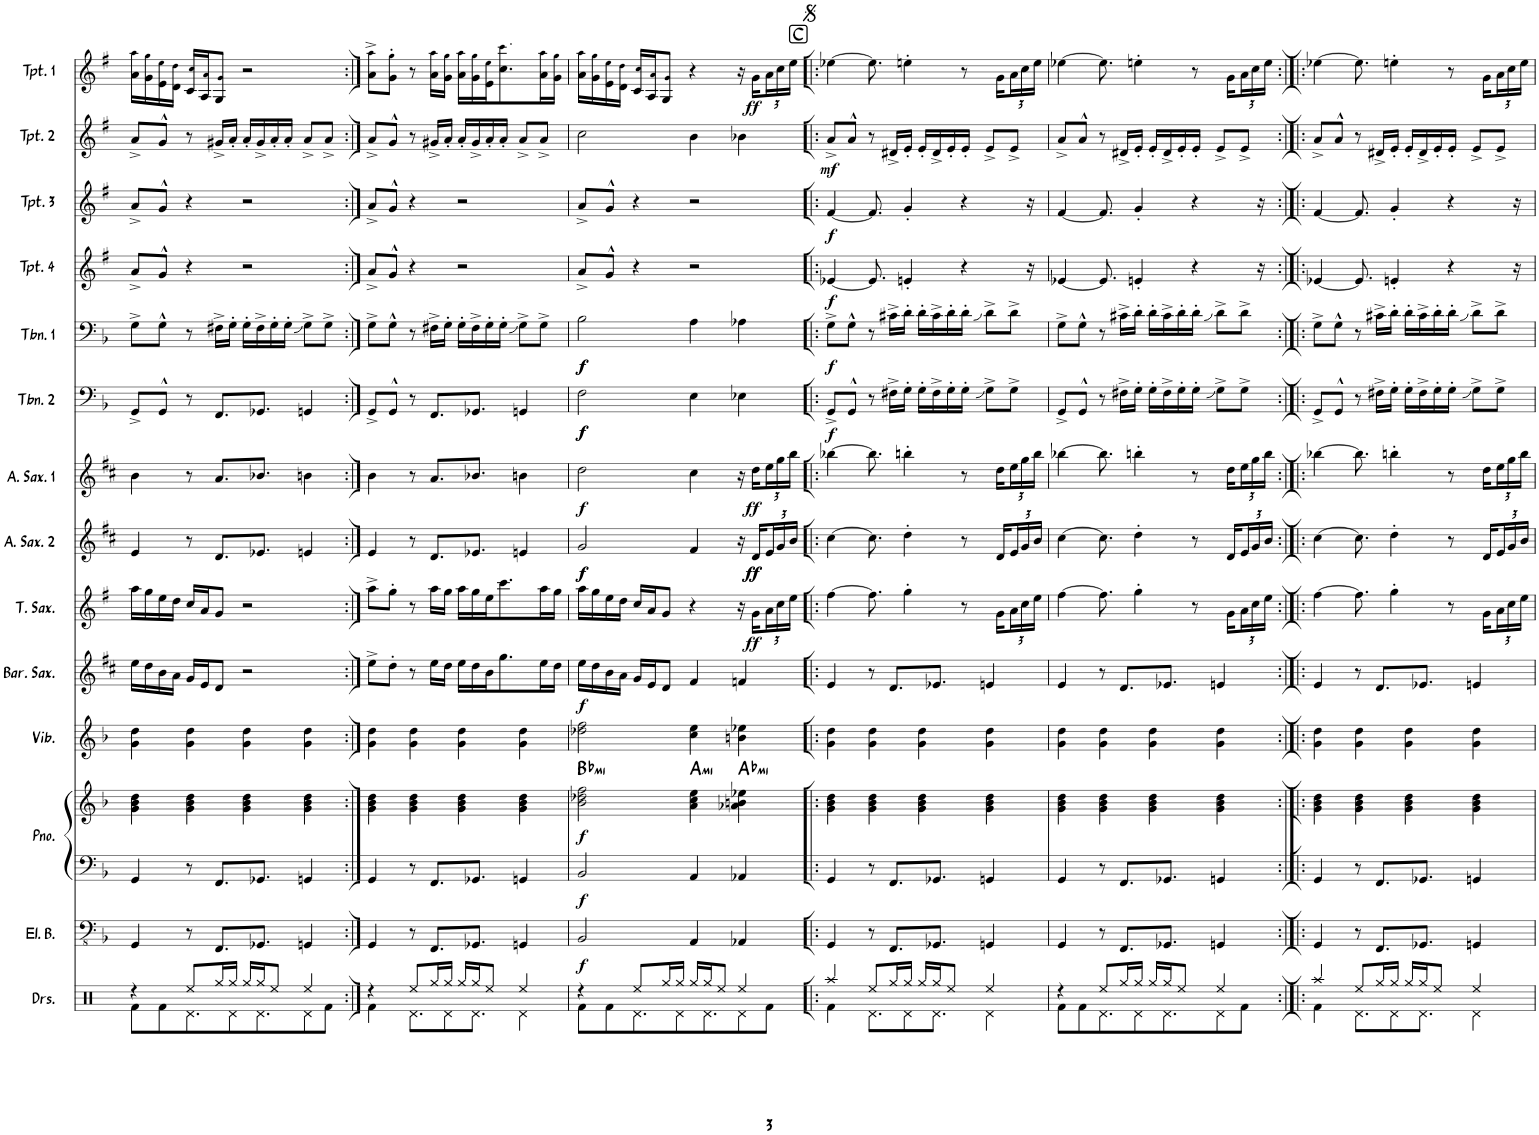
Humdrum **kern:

**kern	**kern	**dynam	**kern	**kern	**dynam	**harte	**kern	**kern	**dynam	**kern	**dynam	**kern	**dynam	**kern	**dynam	**kern	**dynam	**kern	**dynam	**kern	**dynam	**kern	**dynam	**kern	**dynam	**kern	**dynam
*part14	*part13	*part13	*part12	*part12	*part12	*part12	*part11	*part10	*part10	*part9	*part9	*part8	*part8	*part7	*part7	*part6	*part6	*part5	*part5	*part4	*part4	*part3	*part3	*part2	*part2	*part1	*part1
*staff15	*staff14	*staff14	*staff13	*staff12	*staff12/13	*	*staff11	*staff10	*staff10	*staff9	*staff9	*staff8	*staff8	*staff7	*staff7	*staff6	*staff6	*staff5	*staff5	*staff4	*staff4	*staff3	*staff3	*staff2	*staff2	*staff1	*staff1
*I"Drumset	*I"Electric Bass	*	*I"Piano	*	*	*	*I"Vibraphone	*I"Baritone Saxophone	*	*I"Tenor Saxophone	*	*I"Alto Saxophone 2	*	*I"Alto Saxophone 1	*	*I"Trombone 2	*	*I"Trombone 1	*	*I"Bb Trumpet 4	*	*I"Bb Trumpet 3	*	*I"Bb Trumpet 2	*	*I"Bb Trumpet 1	*
*I'Drs.	*I'El. B.	*	*I'Pno.	*	*	*	*I'Vib.	*I'Bar. Sax.	*	*I'T. Sax.	*	*I'A. Sax. 2	*	*I'A. Sax. 1	*	*I'Tbn. 2	*	*I'Tbn. 1	*	*I'Tpt. 4	*	*I'Tpt. 3	*	*I'Tpt. 2	*	*I'Tpt. 1	*
!!LO:PB:g=z
*clefX	*clefFv4	*	*clefF4	*clefG2	*	*	*clefG2	*clefG2	*	*clefG2	*	*clefG2	*	*clefG2	*	*clefF4	*	*clefF4	*	*clefG2	*	*clefG2	*	*clefG2	*	*clefG2	*
*	*	*	*	*	*	*	*	*Trd12c21	*	*Trd8c14	*	*Trd5c9	*	*Trd5c9	*	*	*	*	*	*Trd1c2	*	*Trd1c2	*	*Trd1c2	*	*Trd1c2	*
*k[b-]	*k[b-]	*	*k[b-]	*k[b-]	*	*	*k[b-]	*k[f#c#]	*	*k[f#]	*	*k[f#c#]	*	*k[f#c#]	*	*k[b-]	*	*k[b-]	*	*k[f#]	*	*k[f#]	*	*k[f#]	*	*k[f#]	*
*M4/4	*M4/4	*	*M4/4	*M4/4	*	*	*M4/4	*M4/4	*	*M4/4	*	*M4/4	*	*M4/4	*	*M4/4	*	*M4/4	*	*M4/4	*	*M4/4	*	*M4/4	*	*M4/4	*
=9	=9	=9	=9	=9	=9	=9	=9	=9	=9	=9	=9	=9	=9	=9	=9	=9	=9	=9	=9	=9	=9	=9	=9	=9	=9	=9	=9
*^	*	*	*	*	*	*	*	*	*	*	*	*	*	*	*	*	*	*	*	*	*	*	*	*	*	*	*
4r	8Rf\L	4GGG/	.	4GG/	4g\ 4b-\ 4dd\	.	.	4g\ 4dd\	16ee\LL	.	16aa\LL	.	4e/	.	4b\	.	8GG^/L	.	8G^\L	.	8a^/L	.	8a^/L	.	8a^/L	.	16a\ 16aa!\LL	.
.	.	.	.	.	.	.	.	.	16dd\	.	16gg\	.	.	.	.	.	.	.	.	.	.	.	.	.	.	.	16g\ 16gg!\	.
.	8Rf\	.	.	.	.	.	.	.	16b\	.	16ee\	.	.	.	.	.	8GG^^/J	.	8G^^\J	.	8g^^/J	.	8g^^/J	.	8g^^/J	.	16e\ 16ee!\	.
.	.	.	.	.	.	.	.	.	16a\JJ	.	16dd\JJ	.	.	.	.	.	.	.	.	.	.	.	.	.	.	.	16d\ 16dd!\JJ	.
8Ree/L	8.Rd\	8r	.	8r	4g\ 4b-\ 4dd\	.	.	4g\ 4dd\	16g/LL	.	16cc/LL	.	8r	.	8r	.	8r	.	8r	.	4r	.	4r	.	8r	.	16c/ 16cc!/LL	.
.	.	.	.	.	.	.	.	.	16e/J	.	16a/J	.	.	.	.	.	.	.	.	.	.	.	.	.	.	.	16A/ 16a!/J	.
16Rgg/L	.	8.FFF/L	.	8.FF/L	.	.	.	.	8d/J	.	8g/J	.	8.d/L	.	8.a/L	.	8.FF/L	.	16F#X^\LL	.	.	.	.	.	16g#X^/LL	.	8G/ 8g!/J	.
16Rgg/JJ	8Rd\	.	.	.	.	.	.	.	.	.	.	.	.	.	.	.	.	.	16G'\JJ	.	.	.	.	.	16a'/JJ	.	.	.
16Rgg/LL	.	.	.	.	4g\ 4b-\ 4dd\	.	.	4g\ 4dd\	2r	.	2r	.	.	.	.	.	.	.	16G'\LL	.	2r	.	2r	.	16a'/LL	.	2r	.
16Rgg/J	8.Rd\	8.GGG-X/J	.	8.GG-X/J	.	.	.	.	.	.	.	.	8.e-X/J	.	8.b-X/J	.	8.GG-X/J	.	16F#^\	.	.	.	.	.	16g#^/	.	.	.
8Ree/J	.	.	.	.	.	.	.	.	.	.	.	.	.	.	.	.	.	.	16G'\	.	.	.	.	.	16a'/	.	.	.
.	.	.	.	.	.	.	.	.	.	.	.	.	.	.	.	.	.	.	16G'\JJ	.	.	.	.	.	16a'/JJ	.	.	.
4Ree/	8Rd\	4GGGn/	.	4GGn/	4g\ 4b-\ 4dd\	.	.	4g\ 4dd\	.	.	.	.	4en/	.	4bn\	.	4GGn/	.	8G^\L	.	.	.	.	.	8a^/L	.	.	.
.	8Rf\J	.	.	.	.	.	.	.	.	.	.	.	.	.	.	.	.	.	8G^\J	.	.	.	.	.	8a^/J	.	.	.
=10:|!	=10:|!	=10:|!	=10:|!	=10:|!	=10:|!	=10:|!	=10:|!	=10:|!	=10:|!	=10:|!	=10:|!	=10:|!	=10:|!	=10:|!	=10:|!	=10:|!	=10:|!	=10:|!	=10:|!	=10:|!	=10:|!	=10:|!	=10:|!	=10:|!	=10:|!	=10:|!	=10:|!	=10:|!
4r	4Rf\	4GGG/	.	4GG/	4g\ 4b-\ 4dd\	.	.	4g\ 4dd\	8ee^\L	.	8aa^\L	.	4e/	.	4b\	.	8GG^/L	.	8G^\L	.	8a^/L	.	8a^/L	.	8a^/L	.	8a\^ 8aa!\^L	.
.	.	.	.	.	.	.	.	.	8dd'\J	.	8gg'\J	.	.	.	.	.	8GG^^/J	.	8G^^\J	.	8g^^/J	.	8g^^/J	.	8g^^/J	.	8g\' 8gg!\'J	.
8Ree/L	8.Rd\L	8r	.	8r	4g\ 4b-\ 4dd\	.	.	4g\ 4dd\	8r	.	8r	.	8r	.	8r	.	8r	.	8r	.	4r	.	4r	.	8r	.	8r	.
16Rgg/L	.	8.FFF/L	.	8.FF/L	.	.	.	.	16ee\LL	.	16aa\LL	.	8.d/L	.	8.a/L	.	8.FF/L	.	16F#X^\LL	.	.	.	.	.	16g#X^/LL	.	16a\ 16aa!\LL	.
16Rgg/JJ	8Rd\	.	.	.	.	.	.	.	16dd\JJ	.	16gg\JJ	.	.	.	.	.	.	.	16G'\JJ	.	.	.	.	.	16a'/JJ	.	16g\ 16gg!\JJ	.
16Rgg/LL	.	.	.	.	4g\ 4b-\ 4dd\	.	.	4g\ 4dd\	16ee\LL	.	16aa\LL	.	.	.	.	.	.	.	16G'\LL	.	2r	.	2r	.	16a'/LL	.	16a\ 16aa!\LL	.
16Rgg/J	8.Rd\J	8.GGG-X/J	.	8.GG-X/J	.	.	.	.	16dd\	.	16gg\	.	8.e-X/J	.	8.b-X/J	.	8.GG-X/J	.	16F#^\	.	.	.	.	.	16g#^/	.	16g\ 16gg!\	.
8Ree/J	.	.	.	.	.	.	.	.	16b\J	.	16ee\J	.	.	.	.	.	.	.	16G'\	.	.	.	.	.	16a'/	.	16e\ 16ee!\J	.
.	.	.	.	.	.	.	.	.	8.gg\	.	8.ccc\	.	.	.	.	.	.	.	16G'\JJ	.	.	.	.	.	16a'/JJ	.	8.cc\ 8.ccc!\	.
4Ree/	4Rd\	4GGGn/	.	4GGn/	4g\ 4b-\ 4dd\	.	.	4g\ 4dd\	.	.	.	.	4en/	.	4bn\	.	4GGn/	.	8G^\L	.	.	.	.	.	8a^/L	.	.	.
.	.	.	.	.	.	.	.	.	16ee\L	.	16aa\L	.	.	.	.	.	.	.	8G^\J	.	.	.	.	.	8a^/J	.	16a\ 16aa!\L	.
.	.	.	.	.	.	.	.	.	16dd\JJ	.	16gg\JJ	.	.	.	.	.	.	.	.	.	.	.	.	.	.	.	16g\ 16gg!\JJ	.
=11	=11	=11	=11	=11	=11	=11	=11	=11	=11	=11	=11	=11	=11	=11	=11	=11	=11	=11	=11	=11	=11	=11	=11	=11	=11	=11	=11	=11
!	!	!	!LO:DY:b	!	!	!LO:DY:b=2	!	!	!	!	!	!	!	!	!	!	!	!	!	!	!	!	!	!	!	!	!	!
!	!	!	!	!	!	!LO:DY:n=1:b	!	!	!	!LO:DY:b	!	!	!	!LO:DY:b	!	!	!	!	!	!	!	!	!	!	!	!	!	!
!	!	!	!	!	!	!	!	!	!	!	!	!	!	!LO:DY:n=1:b	!	!LO:DY:b	!	!LO:DY:b	!	!	!	!	!	!	!	!	!	!
!	!	!	!	!	!	!	!	!	!	!	!	!	!	!	!	!	!	!LO:DY:n=1:b	!	!LO:DY:b	!	!	!	!	!	!	!	!
!	!	!	!	!	!	!	!LO:H:kt=mi	!	!	!	!	!	!	!	!	!	!	!	!	!LO:DY:n=1:b	!	!	!	!	!	!	!	!
4r	8Rf\L	2BBB-/	f	2BB-/	2b-\ 2dd-X\ 2ff\	f f	Bb:min	2dd-X\ 2ff\	16ee\LL	f	16aa\LL	.	2g/	f f	2dd\	f	2F\	f f	2B-\	f f	8a^/L	.	8a^/L	.	2cc\	.	16a\ 16aa!\LL	.
.	.	.	.	.	.	.	.	.	16dd\	.	16gg\	.	.	.	.	.	.	.	.	.	.	.	.	.	.	.	16g\ 16gg!\	.
.	8Rf\	.	.	.	.	.	.	.	16b\	.	16ee\	.	.	.	.	.	.	.	.	.	8g^^/J	.	8g^^/J	.	.	.	16e\ 16ee!\	.
.	.	.	.	.	.	.	.	.	16a\JJ	.	16dd\JJ	.	.	.	.	.	.	.	.	.	.	.	.	.	.	.	16d\ 16dd!\JJ	.
8Ree/L	8.Rd\	.	.	.	.	.	.	.	16g/LL	.	16cc/LL	.	.	.	.	.	.	.	.	.	4r	.	4r	.	.	.	16c/ 16cc!/LL	.
.	.	.	.	.	.	.	.	.	16e/J	.	16a/J	.	.	.	.	.	.	.	.	.	.	.	.	.	.	.	16A/ 16a!/J	.
16Rgg/L	.	.	.	.	.	.	.	.	8d/J	.	8g/J	.	.	.	.	.	.	.	.	.	.	.	.	.	.	.	8G/ 8g!/J	.
16Rgg/JJ	8Rd\	.	.	.	.	.	.	.	.	.	.	.	.	.	.	.	.	.	.	.	.	.	.	.	.	.	.	.
!	!	!	!	!	!	!	!LO:H:kt=mi	!	!	!	!	!	!	!	!	!	!	!	!	!	!	!	!	!	!	!	!	!
16Rgg/LL	.	4AAA/	.	4AA/	4a\ 4cc\ 4ee\	.	A:min	4cc\ 4ee\	4f#/	.	4r	.	4f#/	.	4cc#\	.	4E\	.	4A\	.	2r	.	2r	.	4b\	.	4r	.
16Rgg/J	8.Rd\	.	.	.	.	.	.	.	.	.	.	.	.	.	.	.	.	.	.	.	.	.	.	.	.	.	.	.
8Ree/J	.	.	.	.	.	.	.	.	.	.	.	.	.	.	.	.	.	.	.	.	.	.	.	.	.	.	.	.
!	!	!	!	!	!	!	!LO:H:kt=mi	!	!	!	!	!	!	!	!	!	!	!	!	!	!	!	!	!	!	!	!	!
4Ree/	8Rd\	4AAA-X/	.	4AA-X/	4a-X\ 4bn\ 4ee-X\	.	Ab:min	4bn\ 4ee-X\	4fn/	.	16r	.	16r	.	16r	.	4E-X\	.	4A-X\	.	.	.	.	.	4b-X\	.	16r	.
!	!	!	!	!	!	!	!	!	!	!	!	!LO:DY:b	!	!LO:DY:n=2:b	!	!	!	!	!	!	!	!	!	!	!	!	!	!
!	!	!	!	!	!	!	!	!	!	!	!	!	!	!LO:DY:n=3:b	!	!LO:DY:b	!	!	!	!	!	!	!	!	!	!	!	!LO:DY:b
.	.	.	.	.	.	.	.	.	.	.	16g\LL	ff	16d/LL	ff ff	16dd\LL	ff	.	.	.	.	.	.	.	.	.	.	16g\LL	ff
*	*	*	*	*	*	*	*	*	*	*	*Xbrackettup	*	*Xbrackettup	*	*Xbrackettup	*	*	*	*	*	*	*	*	*	*	*	*Xbrackettup	*
.	8Rf\J	.	.	.	.	.	.	.	.	.	24a\	.	24e/	.	24ee\	.	.	.	.	.	.	.	.	.	.	.	24a\	.
.	.	.	.	.	.	.	.	.	.	.	24cc\	.	24g/	.	24gg\	.	.	.	.	.	.	.	.	.	.	.	24cc\	.
.	.	.	.	.	.	.	.	.	.	.	24ee\JJ	.	24b/JJ	.	24bb\JJ	.	.	.	.	.	.	.	.	.	.	.	24ee\JJ	.
!!LO:REH:place=s1:a:rj:fs=14:t=C
=12!|:	=12!|:	=12!|:	=12!|:	=12!|:	=12!|:	=12!|:	=12!|:	=12!|:	=12!|:	=12!|:	=12!|:	=12!|:	=12!|:	=12!|:	=12!|:	=12!|:	=12!|:	=12!|:	=12!|:	=12!|:	=12!|:	=12!|:	=12!|:	=12!|:	=12!|:	=12!|:	=12!|:	=12!|:
!	!	!	!	!	!	!	!	!	!	!	!	!	!	!	!	!	!	!LO:DY:b	!	!LO:DY:b	!	!LO:DY:b	!	!LO:DY:b	!	!LO:DY:b	!	!
4Raa/	4Rf\	4GGG/	.	4GG/	4g\ 4b-\ 4dd\	.	.	4g\ 4dd\	4e/	.	[4ff#\	.	[4cc#\	.	[4bb-X\	.	8GG^/L	f	8G^\L	f	[4e-X/	f	[4f#/	f	8a^/L	mf	[4ee-X\	.
.	.	.	.	.	.	.	.	.	.	.	.	.	.	.	.	.	8GG^^/J	.	8G^^\J	.	.	.	.	.	8a^^/J	.	.	.
8Ree/L	8.Rd\L	8r	.	8r	4g\ 4b-\ 4dd\	.	.	4g\ 4dd\	8r	.	8.ff#\]	.	8.cc#\]	.	8.bb-\]	.	8r	.	8r	.	8.e-/]	.	8.f#/]	.	8r	.	8.ee-\]	.
16Rgg/L	.	8.FFF/L	.	8.FF/L	.	.	.	.	8.d/L	.	.	.	.	.	.	.	16F#X^\LL	.	16c#X^\LL	.	.	.	.	.	16d#X^/LL	.	.	.
16Rgg/JJ	8Rd\	.	.	.	.	.	.	.	.	.	4gg'\	.	4dd'\	.	4bbn'\	.	16G'\JJ	.	16d'\JJ	.	4en'/	.	4g'/	.	16e'/JJ	.	4een'\	.
16Rgg/LL	.	.	.	.	4g\ 4b-\ 4dd\	.	.	4g\ 4dd\	.	.	.	.	.	.	.	.	16G'\LL	.	16d'\LL	.	.	.	.	.	16e'/LL	.	.	.
16Rgg/J	8.Rd\J	8.GGG-X/J	.	8.GG-X/J	.	.	.	.	8.e-X/J	.	.	.	.	.	.	.	16F#^\	.	16c#^\	.	.	.	.	.	16d#^/	.	.	.
8Ree/J	.	.	.	.	.	.	.	.	.	.	.	.	.	.	.	.	16G'\	.	16d'\	.	.	.	.	.	16e'/	.	.	.
.	.	.	.	.	.	.	.	.	.	.	8r	.	8r	.	8r	.	16G'\JJ	.	16d'\JJ	.	4r	.	4r	.	16e'/JJ	.	8r	.
4Ree/	4Rd\	4GGGn/	.	4GGn/	4g\ 4b-\ 4dd\	.	.	4g\ 4dd\	4en/	.	.	.	.	.	.	.	8G^\L	.	8d^\L	.	.	.	.	.	8e^/L	.	.	.
.	.	.	.	.	.	.	.	.	.	.	16g\LL	.	16d/LL	.	16dd\LL	.	.	.	.	.	.	.	.	.	.	.	16g\LL	.
.	.	.	.	.	.	.	.	.	.	.	24a\	.	24e/	.	24ee\	.	8G^\J	.	8d^\J	.	.	.	.	.	8e^/J	.	24a\	.
.	.	.	.	.	.	.	.	.	.	.	24cc\	.	24g/	.	24gg\	.	.	.	.	.	.	.	.	.	.	.	24cc\	.
.	.	.	.	.	.	.	.	.	.	.	.	.	.	.	.	.	.	.	.	.	16r	.	16r	.	.	.	.	.
.	.	.	.	.	.	.	.	.	.	.	24ee\JJ	.	24b/JJ	.	24bb\JJ	.	.	.	.	.	.	.	.	.	.	.	24ee\JJ	.
=13	=13	=13	=13	=13	=13	=13	=13	=13	=13	=13	=13	=13	=13	=13	=13	=13	=13	=13	=13	=13	=13	=13	=13	=13	=13	=13	=13	=13
4r	8Rf\L	4GGG/	.	4GG/	4g\ 4b-\ 4dd\	.	.	4g\ 4dd\	4e/	.	[4ff#\	.	[4cc#\	.	[4bb-X\	.	8GG^/L	.	8G^\L	.	[4e-X/	.	[4f#/	.	8a^/L	.	[4ee-X\	.
.	8Rf\	.	.	.	.	.	.	.	.	.	.	.	.	.	.	.	8GG^^/J	.	8G^^\J	.	.	.	.	.	8a^^/J	.	.	.
8Ree/L	8.Rd\	8r	.	8r	4g\ 4b-\ 4dd\	.	.	4g\ 4dd\	8r	.	8.ff#\]	.	8.cc#\]	.	8.bb-\]	.	8r	.	8r	.	8.e-/]	.	8.f#/]	.	8r	.	8.ee-\]	.
16Rgg/L	.	8.FFF/L	.	8.FF/L	.	.	.	.	8.d/L	.	.	.	.	.	.	.	16F#X^\LL	.	16c#X^\LL	.	.	.	.	.	16d#X^/LL	.	.	.
16Rgg/JJ	8Rd\	.	.	.	.	.	.	.	.	.	4gg'\	.	4dd'\	.	4bbn'\	.	16G'\JJ	.	16d'\JJ	.	4en'/	.	4g'/	.	16e'/JJ	.	4een'\	.
16Rgg/LL	.	.	.	.	4g\ 4b-\ 4dd\	.	.	4g\ 4dd\	.	.	.	.	.	.	.	.	16G'\LL	.	16d'\LL	.	.	.	.	.	16e'/LL	.	.	.
16Rgg/J	8.Rd\	8.GGG-X/J	.	8.GG-X/J	.	.	.	.	8.e-X/J	.	.	.	.	.	.	.	16F#^\	.	16c#^\	.	.	.	.	.	16d#^/	.	.	.
8Ree/J	.	.	.	.	.	.	.	.	.	.	.	.	.	.	.	.	16G'\	.	16d'\	.	.	.	.	.	16e'/	.	.	.
.	.	.	.	.	.	.	.	.	.	.	8r	.	8r	.	8r	.	16G'\JJ	.	16d'\JJ	.	4r	.	4r	.	16e'/JJ	.	8r	.
4Ree/	8Rd\	4GGGn/	.	4GGn/	4g\ 4b-\ 4dd\	.	.	4g\ 4dd\	4en/	.	.	.	.	.	.	.	8G^\L	.	8d^\L	.	.	.	.	.	8e^/L	.	.	.
.	.	.	.	.	.	.	.	.	.	.	16g\LL	.	16d/LL	.	16dd\LL	.	.	.	.	.	.	.	.	.	.	.	16g\LL	.
.	8Rf\J	.	.	.	.	.	.	.	.	.	24a\	.	24e/	.	24ee\	.	8G^\J	.	8d^\J	.	.	.	.	.	8e^/J	.	24a\	.
.	.	.	.	.	.	.	.	.	.	.	24cc\	.	24g/	.	24gg\	.	.	.	.	.	.	.	.	.	.	.	24cc\	.
.	.	.	.	.	.	.	.	.	.	.	.	.	.	.	.	.	.	.	.	.	16r	.	16r	.	.	.	.	.
.	.	.	.	.	.	.	.	.	.	.	24ee\JJ	.	24b/JJ	.	24bb\JJ	.	.	.	.	.	.	.	.	.	.	.	24ee\JJ	.
=14:|!|:	=14:|!|:	=14:|!|:	=14:|!|:	=14:|!|:	=14:|!|:	=14:|!|:	=14:|!|:	=14:|!|:	=14:|!|:	=14:|!|:	=14:|!|:	=14:|!|:	=14:|!|:	=14:|!|:	=14:|!|:	=14:|!|:	=14:|!|:	=14:|!|:	=14:|!|:	=14:|!|:	=14:|!|:	=14:|!|:	=14:|!|:	=14:|!|:	=14:|!|:	=14:|!|:	=14:|!|:	=14:|!|:
4Raa/	4Rf\	4GGG/	.	4GG/	4g\ 4b-\ 4dd\	.	.	4g\ 4dd\	4e/	.	[4ff#\	.	[4cc#\	.	[4bb-X\	.	8GG^/L	.	8G^\L	.	[4e-X/	.	[4f#/	.	8a^/L	.	[4ee-X\	.
.	.	.	.	.	.	.	.	.	.	.	.	.	.	.	.	.	8GG^^/J	.	8G^^\J	.	.	.	.	.	8a^^/J	.	.	.
8Ree/L	8.Rd\L	8r	.	8r	4g\ 4b-\ 4dd\	.	.	4g\ 4dd\	8r	.	8.ff#\]	.	8.cc#\]	.	8.bb-\]	.	8r	.	8r	.	8.e-/]	.	8.f#/]	.	8r	.	8.ee-\]	.
16Rgg/L	.	8.FFF/L	.	8.FF/L	.	.	.	.	8.d/L	.	.	.	.	.	.	.	16F#X^\LL	.	16c#X^\LL	.	.	.	.	.	16d#X^/LL	.	.	.
16Rgg/JJ	8Rd\	.	.	.	.	.	.	.	.	.	4gg'\	.	4dd'\	.	4bbn'\	.	16G'\JJ	.	16d'\JJ	.	4en'/	.	4g'/	.	16e'/JJ	.	4een'\	.
16Rgg/LL	.	.	.	.	4g\ 4b-\ 4dd\	.	.	4g\ 4dd\	.	.	.	.	.	.	.	.	16G'\LL	.	16d'\LL	.	.	.	.	.	16e'/LL	.	.	.
16Rgg/J	8.Rd\J	8.GGG-X/J	.	8.GG-X/J	.	.	.	.	8.e-X/J	.	.	.	.	.	.	.	16F#^\	.	16c#^\	.	.	.	.	.	16d#^/	.	.	.
8Ree/J	.	.	.	.	.	.	.	.	.	.	.	.	.	.	.	.	16G'\	.	16d'\	.	.	.	.	.	16e'/	.	.	.
.	.	.	.	.	.	.	.	.	.	.	8r	.	8r	.	8r	.	16G'\JJ	.	16d'\JJ	.	4r	.	4r	.	16e'/JJ	.	8r	.
4Ree/	4Rd\	4GGGn/	.	4GGn/	4g\ 4b-\ 4dd\	.	.	4g\ 4dd\	4en/	.	.	.	.	.	.	.	8G^\L	.	8d^\L	.	.	.	.	.	8e^/L	.	.	.
.	.	.	.	.	.	.	.	.	.	.	16g\LL	.	16d/LL	.	16dd\LL	.	.	.	.	.	.	.	.	.	.	.	16g\LL	.
.	.	.	.	.	.	.	.	.	.	.	24a\	.	24e/	.	24ee\	.	8G^\J	.	8d^\J	.	.	.	.	.	8e^/J	.	24a\	.
.	.	.	.	.	.	.	.	.	.	.	24cc\	.	24g/	.	24gg\	.	.	.	.	.	.	.	.	.	.	.	24cc\	.
.	.	.	.	.	.	.	.	.	.	.	.	.	.	.	.	.	.	.	.	.	16r	.	16r	.	.	.	.	.
.	.	.	.	.	.	.	.	.	.	.	24ee\JJ	.	24b/JJ	.	24bb\JJ	.	.	.	.	.	.	.	.	.	.	.	24ee\JJ	.
*v	*v	*	*	*	*	*	*	*	*	*	*	*	*	*	*	*	*	*	*	*	*	*	*	*	*	*	*	*
=	=	=	=	=	=	=	=	=	=	=	=	=	=	=	=	=	=	=	=	=	=	=	=	=	=	=	=
*-	*-	*-	*-	*-	*-	*-	*-	*-	*-	*-	*-	*-	*-	*-	*-	*-	*-	*-	*-	*-	*-	*-	*-	*-	*-	*-	*-
